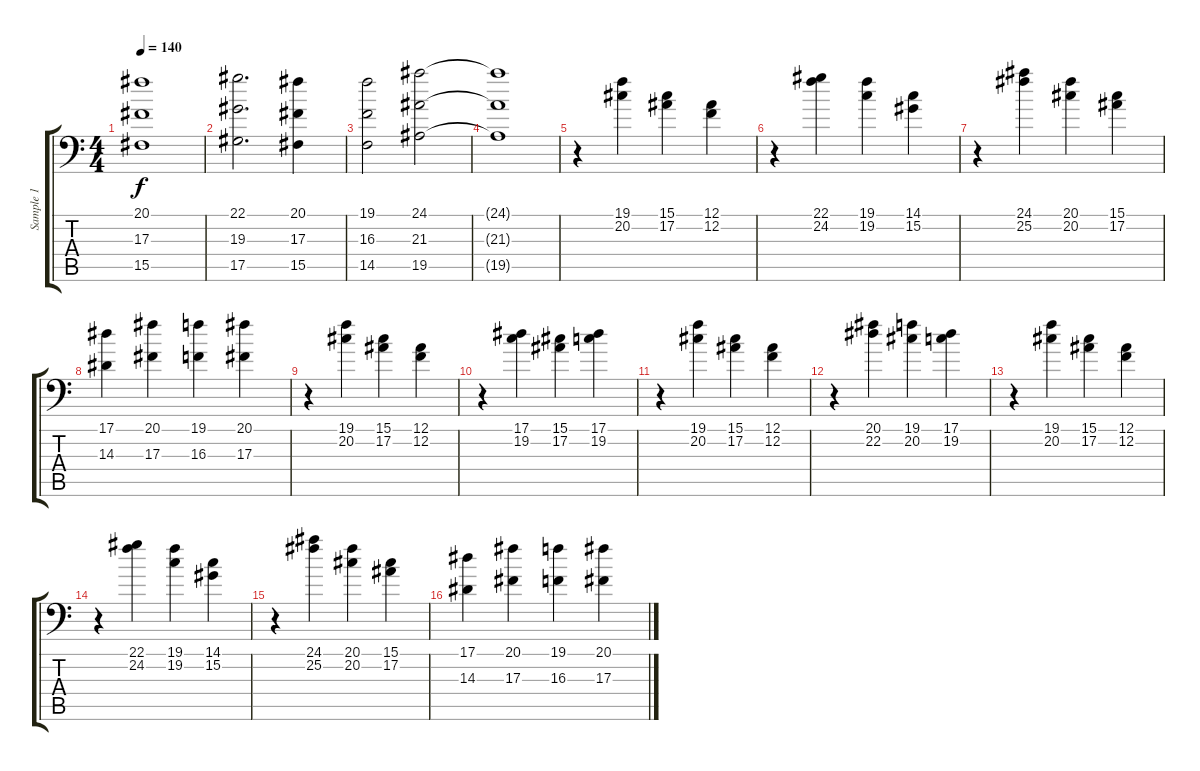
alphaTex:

\track ("Sample 1" "Sample 1") {instrument stringensemble1}
\staff {score tabs}
\tuning (Bb3 F3 Db3 Ab2 Eb2 Bb1) {hide}
\ts (4 4)
\tempo 140
\clef f4
\ks c
(20.1 17.3 15.5).1{dy f} |
(22.1 19.3 17.5).2{d} (20.1 17.3 15.5).4 |
(19.1 16.3 14.5).2 (24.1 21.3 19.5).2 |
(24.1{t} 21.3{t} 19.5{t}).1 |
r.4 (19.1 20.2).4 (15.1 17.2).4 (12.1 12.2).4 |
r.4 (22.1 24.2).4 (19.1 19.2).4 (14.1 15.2).4 |
r.4 (24.1 25.2).4 (20.1 20.2).4 (15.1 17.2).4 |
(17.1 14.3).4 (20.1 17.3).4 (19.1 16.3).4 (20.1 17.3).4 |
r.4 (19.1 20.2).4 (15.1 17.2).4 (12.1 12.2).4 |
r.4 (17.1 19.2).4 (15.1 17.2).4 (17.1 19.2).4 |
r.4 (19.1 20.2).4 (15.1 17.2).4 (12.1 12.2).4 |
r.4 (20.1 22.2).4 (19.1 20.2).4 (17.1 19.2).4 |
r.4 (19.1 20.2).4 (15.1 17.2).4 (12.1 12.2).4 |
r.4 (22.1 24.2).4 (19.1 19.2).4 (14.1 15.2).4 |
r.4 (24.1 25.2).4 (20.1 20.2).4 (15.1 17.2).4 |
(17.1 14.3).4 (20.1 17.3).4 (19.1 16.3).4 (20.1 17.3).4
